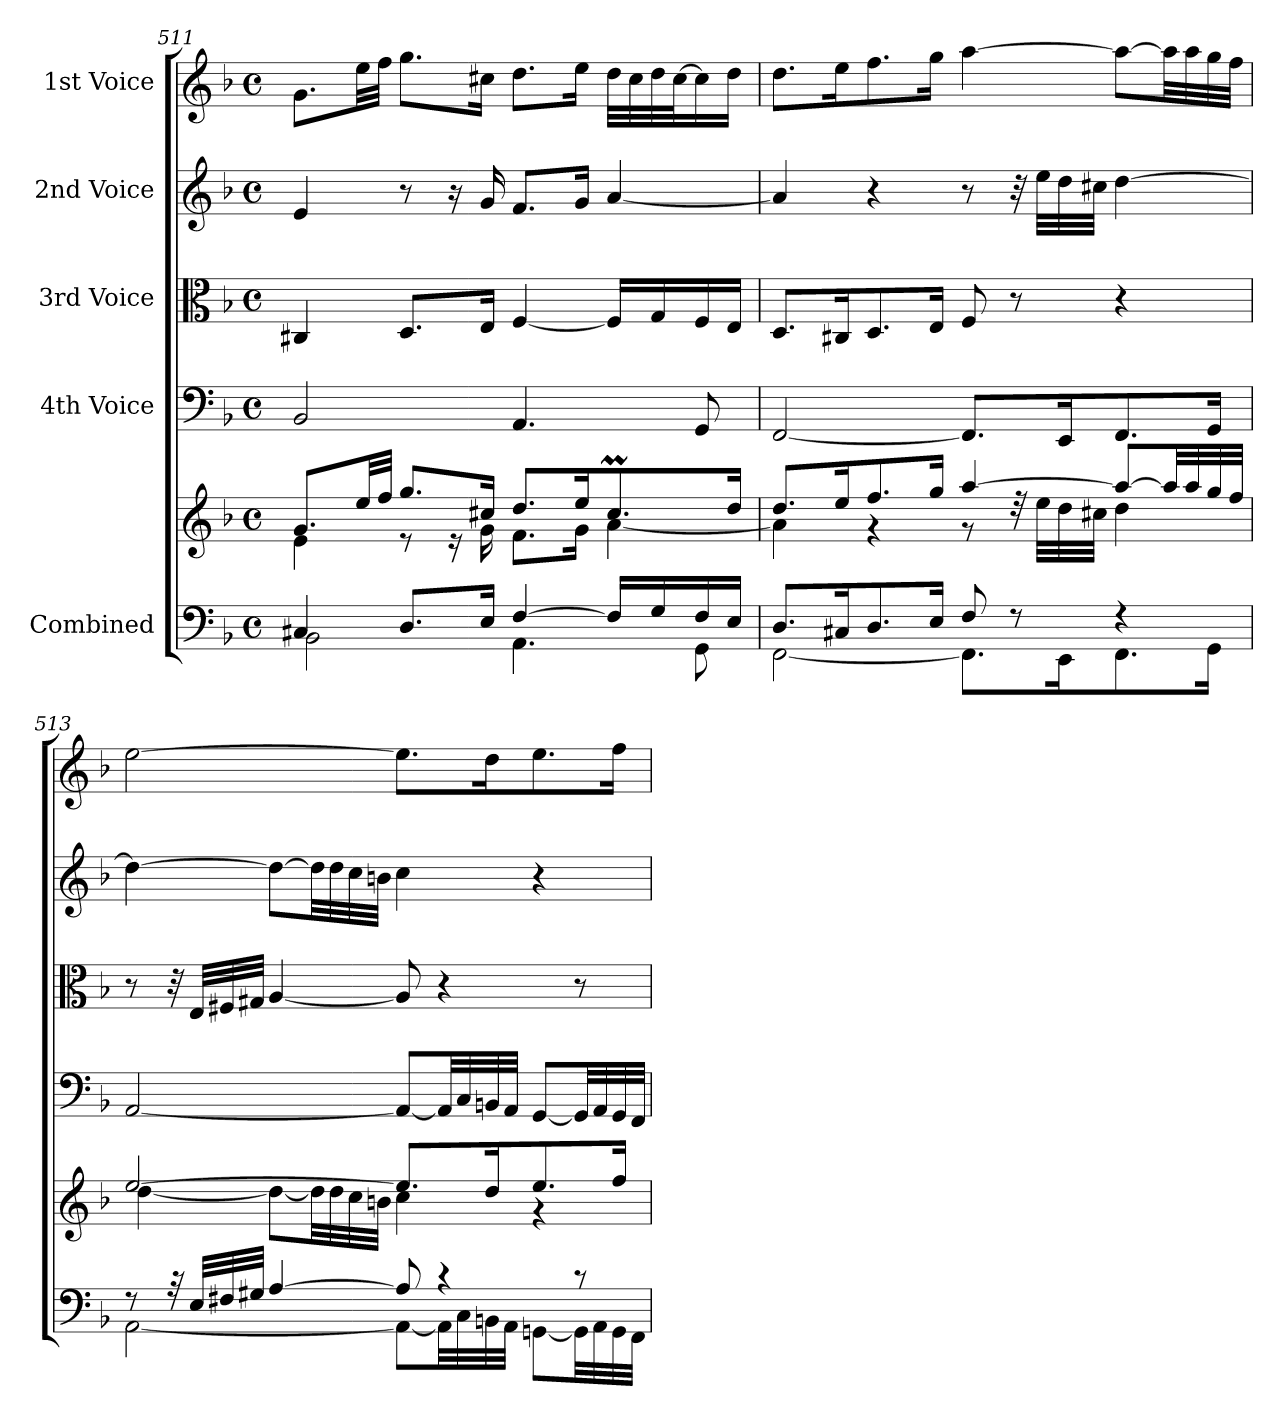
**kern	**kern	**kern	**kern	**kern	**kern
*part5	*part5	*part4	*part3	*part2	*part1
*staff6	*staff5	*staff4	*staff3	*staff2	*staff1
*I"Combined	*	*I"4th Voice	*I"3rd Voice	*I"2nd Voice	*I"1st Voice
!!LO:LB:g=z
*clefF4	*clefG2	*clefF4	*clefC3	*clefG2	*clefG2
*k[b-]	*k[b-]	*k[b-]	*k[b-]	*k[b-]	*k[b-]
*M4/4	*M4/4	*M4/4	*M4/4	*M4/4	*M4/4
*met(c)	*met(c)	*met(c)	*met(c)	*met(c)	*met(c)
=511	=511	=511	=511	=511	=511
*^	*^	*	*	*	*
4C#X/	2BB-\	8.g/L	4e\	2BB-/	4C#X/	4e/	8.g\L
.	.	32ee/LL	.	.	.	.	32ee\LL
.	.	32ff/JJJ	.	.	.	.	32ff\JJJ
8.D/L	.	8.gg/L	8r	.	8.D/L	8r	8.gg\L
.	.	.	16r	.	.	16r	.
16E/Jk	.	16cc#X/Jk	16g\	.	16E/Jk	16g/	16cc#X\Jk
[4F/	4.AA\	8.dd/L	8.f\L	4.AA/	[4F/	8.f/L	8.dd\L
.	.	16ee/K	16g\Jk	.	.	16g/Jk	16ee\Jk
16F/LL]	.	8.cc#m/	[4a\	.	16F/LL]	[4a/	32dd\LLL
.	.	.	.	.	.	.	32cc#\
16G/	.	.	.	.	16G/	.	32dd\
.	.	.	.	.	.	.	[32cc#\J
16F/	8GG\	.	.	8GG/	16F/	.	16cc#\]
16E/JJ	.	16dd/Jk	.	.	16E/JJ	.	16dd\JJ
=512	=512	=512	=512	=512	=512	=512	=512
8.D/L	[2FF\	8.dd/L	4a\]	[2FF/	8.D/L	4a/]	8.dd\L
16C#X/K	.	16ee/K	.	.	16C#X/K	.	16ee\K
8.D/	.	8.ff/	4r	.	8.D/	4r	8.ff\
16E/Jk	.	16gg/Jk	.	.	16E/Jk	.	16gg\Jk
8F/	8.FF\L]	[4aa/	8r	8.FF/L]	8F/	8r	[4aa\
8rF	.	.	32rdd	.	8r	32r	.
.	.	.	32ee\LLL	.	.	32ee\LLL	.
.	16EE\K	.	32dd\	16EE/K	.	32dd\	.
.	.	.	32cc#X\JJJ	.	.	32cc#X\JJJ	.
4rF	8.FF\	8aa/L_	4dd\	8.FF/	4r	[4dd\	8aa\L_
.	.	32aa/LL]	.	.	.	.	32aa\LL]
.	.	32aa/	.	.	.	.	32aa\
.	16GG\Jk	32gg/	.	16GG/Jk	.	.	32gg\
.	.	32ff/JJJ	.	.	.	.	32ff\JJJ
!!LO:PB:g=z
=513	=513	=513	=513	=513	=513	=513	=513
8r	[2AA\	[2ee/	[4dd\	[2AA/	8r	4dd\_	[2ee\
32r	.	.	.	.	32r	.	.
32E/LLL	.	.	.	.	32E/LLL	.	.
32F#X/	.	.	.	.	32F#X/	.	.
32G#X/JJJ	.	.	.	.	32G#X/JJJ	.	.
[4A/	.	.	8dd\L_	.	[4A/	8dd\L_	.
.	.	.	32dd\LL]	.	.	32dd\LL]	.
.	.	.	32dd\	.	.	32dd\	.
.	.	.	32cc\	.	.	32cc\	.
.	.	.	32bn\JJJ	.	.	32bn\JJJ	.
8A/]	8AA\L_	8.ee/L]	4cc\	8AA/L_	8A/]	4cc\	8.ee\L]
4r	32AA\LL]	.	.	32AA/LL]	4r	.	.
.	32C\	.	.	32C/	.	.	.
.	32BBn\	16dd/K	.	32BBn/	.	.	16dd\K
.	32AA\JJJ	.	.	32AA/JJJ	.	.	.
.	[8GGn\L	8.ee/	4r	[8GG/L	.	4r	8.ee\
8r	32GG\LL]	.	.	32GG/LL]	8r	.	.
.	32AA\	.	.	32AA/	.	.	.
.	32GG\	16ff/Jk	.	32GG/	.	.	16ff\Jk
.	32FF\JJJ	.	.	32FF/JJJ	.	.	.
*v	*v	*	*	*	*	*	*
*	*v	*v	*	*	*	*
=	=	=	=	=	=
*-	*-	*-	*-	*-	*-
